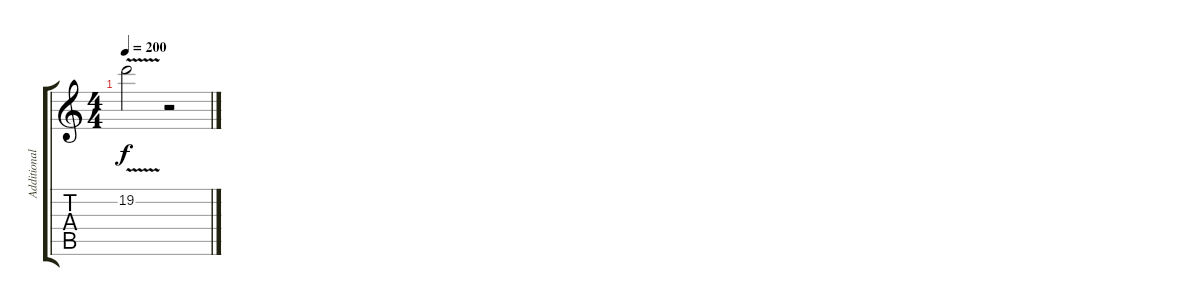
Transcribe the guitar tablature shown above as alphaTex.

\track ("Additional Guitar" "Additional") {instrument distortionguitar}
\staff {score tabs}
\tuning (C4 G3 Eb3 Bb2 F2 C2) {hide}
\ts (4 4)
\tempo 200
\clef g2
\ks c
19.2{v}.2{dy f} r.2
